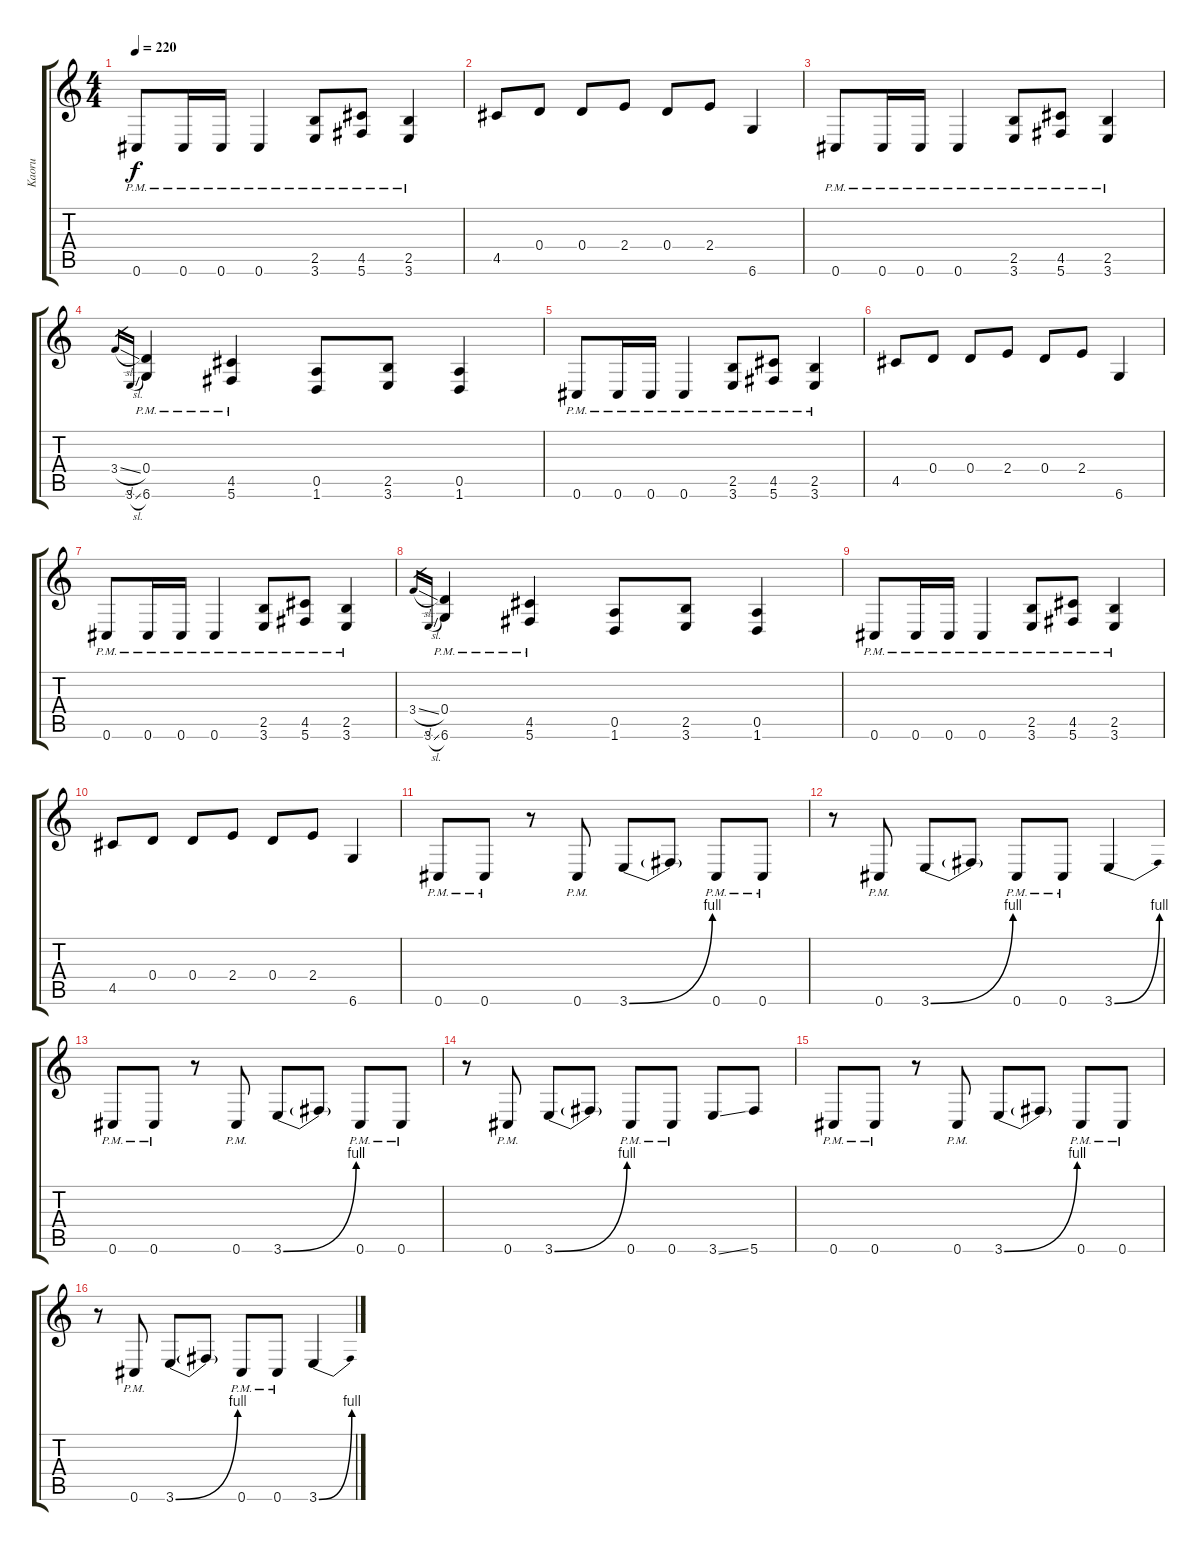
\track ("Kaoru" "Kaoru") {instrument distortionguitar}
\staff {score tabs}
\tuning (D4 B3 G3 D3 A2 Db2) {hide}
\ts (4 4)
\tempo 220
\clef g2
\ks c
0.6{pm}.8{dy f} 0.6{pm}.16 0.6{pm}.16 0.6{pm}.4 (2.5{pm} 3.6{pm}).8 (4.5{pm} 5.6{pm}).8 (2.5{pm} 3.6{pm}).4 |
4.5.8 0.4.8 0.4.8 2.4.8 0.4.8 2.4.8 6.6.4 |
0.6{pm}.8 0.6{pm}.16 0.6{pm}.16 0.6{pm}.4 (2.5{pm} 3.6{pm}).8 (4.5{pm} 5.6{pm}).8 (2.5{pm} 3.6{pm}).4 |
3.4{sl}.16{gr} 3.6{sl}.16{gr} (0.4{pm} 6.6{pm}).4 (4.5{pm} 5.6{pm}).4 (0.5 1.6).8 (2.5 3.6).8 (0.5 1.6).4 |
0.6{pm}.8 0.6{pm}.16 0.6{pm}.16 0.6{pm}.4 (2.5{pm} 3.6{pm}).8 (4.5{pm} 5.6{pm}).8 (2.5{pm} 3.6{pm}).4 |
4.5.8 0.4.8 0.4.8 2.4.8 0.4.8 2.4.8 6.6.4 |
0.6{pm}.8 0.6{pm}.16 0.6{pm}.16 0.6{pm}.4 (2.5{pm} 3.6{pm}).8 (4.5{pm} 5.6{pm}).8 (2.5{pm} 3.6{pm}).4 |
3.4{sl}.16{gr} 3.6{sl}.16{gr} (0.4{pm} 6.6{pm}).4 (4.5{pm} 5.6{pm}).4 (0.5 1.6).8 (2.5 3.6).8 (0.5 1.6).4 |
0.6{pm}.8 0.6{pm}.16 0.6{pm}.16 0.6{pm}.4 (2.5{pm} 3.6{pm}).8 (4.5{pm} 5.6{pm}).8 (2.5{pm} 3.6{pm}).4 |
4.5.8 0.4.8 0.4.8 2.4.8 0.4.8 2.4.8 6.6.4 |
0.6{pm}.8 0.6{pm}.8 r.8 0.6{pm}.8 3.6{be (bend 0 0 60 4)}.8 3.6{t}.8 0.6{pm}.8 0.6{pm}.8 |
r.8 0.6{pm}.8 3.6{be (bend 0 0 60 4)}.8 3.6{t}.8 0.6{pm}.8 0.6{pm}.8 3.6{be (bend 0 0 60 4)}.4 |
0.6{pm}.8 0.6{pm}.8 r.8 0.6{pm}.8 3.6{be (bend 0 0 60 4)}.8 3.6{t}.8 0.6{pm}.8 0.6{pm}.8 |
r.8 0.6{pm}.8 3.6{be (bend 0 0 60 4)}.8 3.6{t}.8 0.6{pm}.8 0.6{pm}.8 3.6{ss}.8 5.6.8 |
0.6{pm}.8 0.6{pm}.8 r.8 0.6{pm}.8 3.6{be (bend 0 0 60 4)}.8 3.6{t}.8 0.6{pm}.8 0.6{pm}.8 |
r.8 0.6{pm}.8 3.6{be (bend 0 0 60 4)}.8 3.6{t}.8 0.6{pm}.8 0.6{pm}.8 3.6{be (bend 0 0 60 4)}.4
